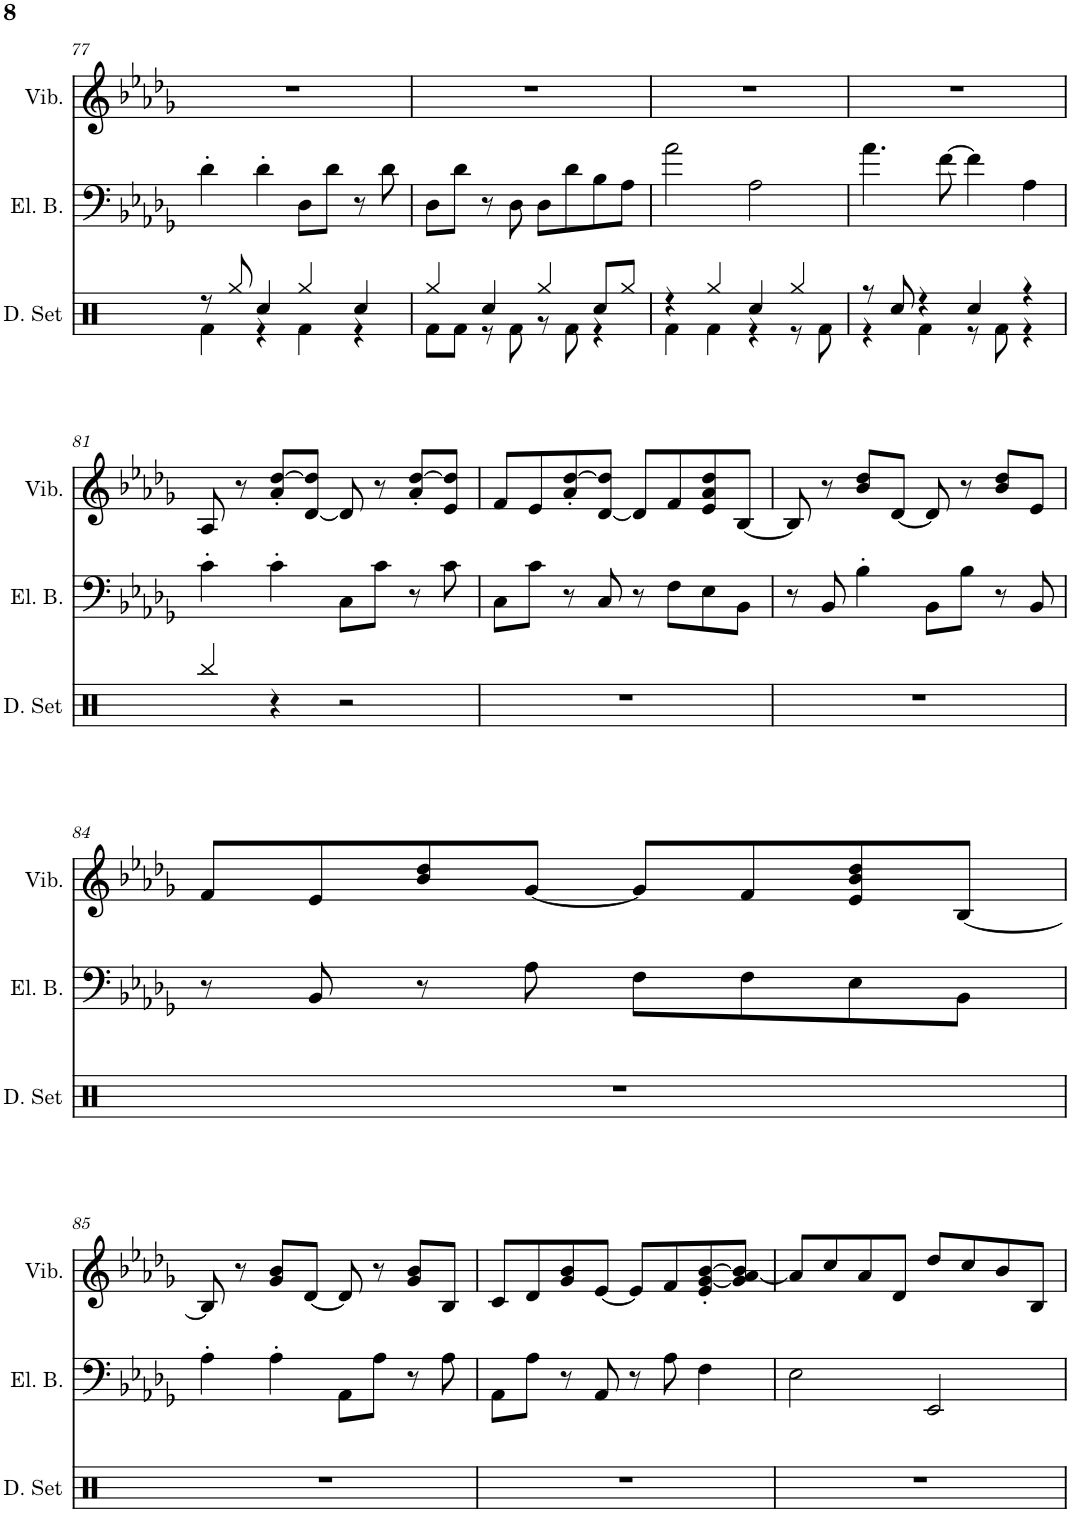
**kern	**kern	**kern
*part3	*part2	*part1
*staff3	*staff2	*staff1
*I"Drumset, Drum Set	*I"6-str. Electric Bass, Electric Bass	*I"Vibraphone
*I'D. Set	*I'El. B.	*I'Vib.
!!LO:PB:g=z
*clefX	*clefF4	*clefG2
*	*Trd7c12	*
*k[]	*k[b-e-a-d-g-]	*k[b-e-a-d-g-]
*M4/4	*M4/4	*M4/4
=77	=77	=77
*^	*	*
8r	4Rf\	4d-'\	1r
8Rgg/	.	.	.
4Rcc/	4r	4d-'\	.
4Rgg/	4Rf\	8D-\L	.
.	.	8d-\J	.
4Rcc/	4r	8r	.
.	.	8d-\	.
=78	=78	=78	=78
4Rgg/	8Rf\L	8D-\L	1r
.	8Rf\J	8d-\J	.
4Rcc/	8r	8r	.
.	8Rf\	8D-\	.
4Rgg/	8r	8D-\L	.
.	8Rf\	8d-\	.
8Rcc/L	4r	8B-\	.
8Rgg/J	.	8A-\J	.
=79	=79	=79	=79
4r	4Rf\	2a-\	1r
4Rgg/	4Rf\	.	.
4Rcc/	4r	2A-\	.
4Rgg/	8r	.	.
.	8Rf\	.	.
=80	=80	=80	=80
8r	4r	4.a-\	1r
8Rcc/	.	.	.
4r	4Rf\	.	.
.	.	[8f\	.
4Rcc/	8r	4f\]	.
.	8Rf\	.	.
4r	4r	4A-\	.
*v	*v	*	*
!!LO:LB:g=z
=81	=81	=81
4Rbb/	4c'\	8A-/
.	.	8r
4r	4c'\	8a-/' [8dd-/'L
.	.	[8d-/ 8dd-/]J
2r	8C\L	8d-/]
.	8c\J	8r
.	8r	8a-/' [8dd-/'L
.	8c\	8e-/ 8dd-/]J
=82	=82	=82
1r	8C\L	8f/L
.	8c\J	8e-/
.	8r	8a-/' [8dd-/'
.	8C/	[8d-/ 8dd-/]J
.	8r	8d-/L]
.	8F\L	8f/
.	8E-\	8e-/ 8a-/ 8dd-/
.	8BB-\J	[8B-/J
=83	=83	=83
1r	8r	8B-/]
.	8BB-/	8r
.	4B-'\	8b-/ 8dd-/L
.	.	[8d-/J
.	8BB-\L	8d-/]
.	8B-\J	8r
.	8r	8b-/ 8dd-/L
.	8BB-/	8e-/J
!!LO:LB:g=z
=84	=84	=84
1r	8r	8f/L
.	8BB-/	8e-/
.	8r	8b-/ 8dd-/
.	8A-\	[8g-/J
.	8F\L	8g-/L]
.	8F\	8f/
.	8E-\	8e-/ 8b-/ 8dd-/
.	8BB-\J	[8B-/J
!!LO:LB:g=z
=85	=85	=85
1r	4A-'\	8B-/]
.	.	8r
.	4A-'\	8g-/ 8b-/L
.	.	[8d-/J
.	8AA-\L	8d-/]
.	8A-\J	8r
.	8r	8g-/ 8b-/L
.	8A-\	8B-/J
=86	=86	=86
1r	8AA-\L	8c/L
.	8A-\J	8d-/
.	8r	8g-/ 8b-/
.	8AA-/	[8e-/J
.	8r	8e-/L]
.	8A-\	8f/
.	4F\	8e-/' [8g-/' [8b-/'
.	.	8g-/] [8a-/ 8b-/]J
=87	=87	=87
1r	2E-\	8a-/L]
.	.	8cc/
.	.	8a-/
.	.	8d-/J
.	2EE-/	8dd-/L
.	.	8cc/
.	.	8b-/
.	.	8B-/J
=	=	=
*-	*-	*-
